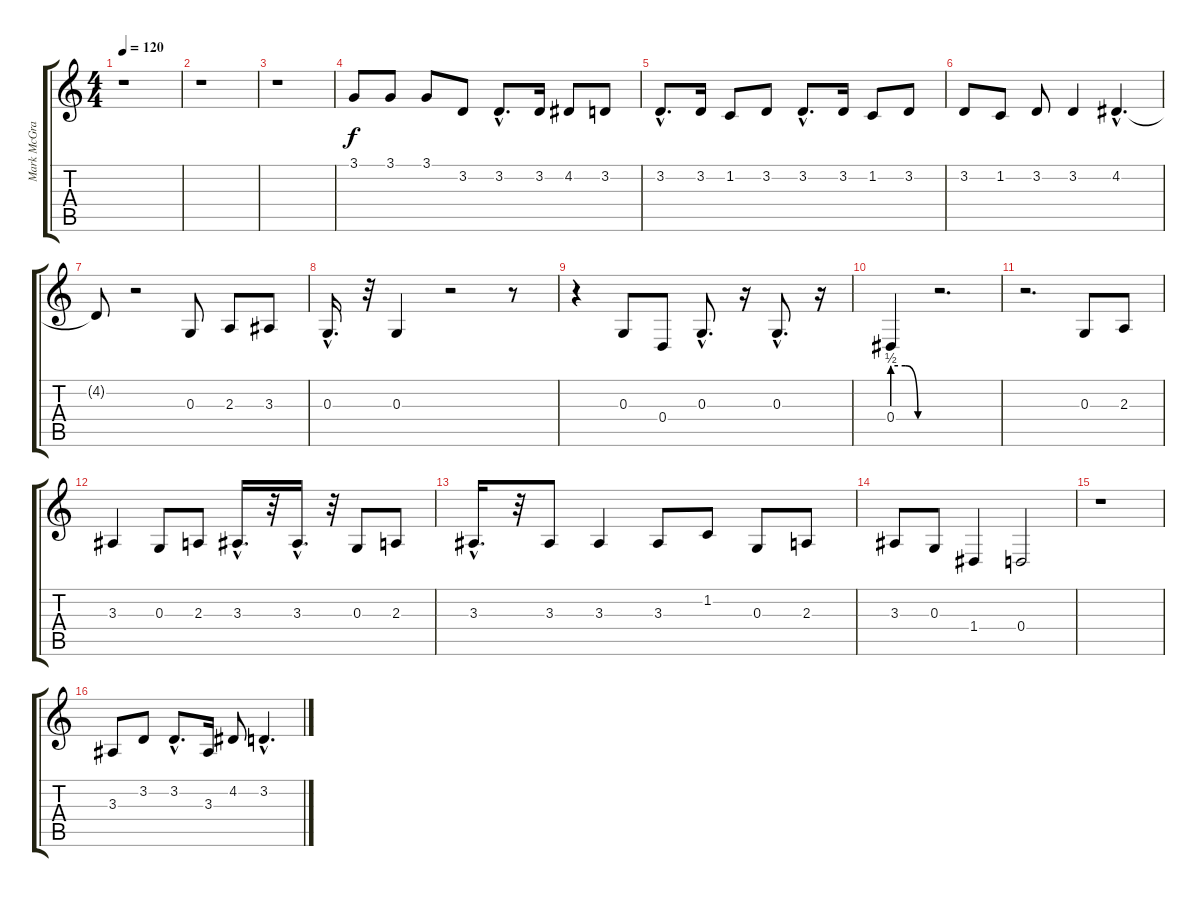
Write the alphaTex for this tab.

\track ("Mark McGrath - Voice" "Mark McGra") {instrument lead3calliope}
\staff {score tabs}
\tuning (E4 B3 G3 D3 A2 E2) {hide}
\ts (4 4)
\tempo 120
\clef g2
\ks c
r.1{dy f instrument lead3calliope} |
r.1 |
r.1 |
3.1.8{volume 16 balance 8 instrument lead3calliope} 3.1.8 3.1.8 3.2.8 3.2{hac}.8{d} 3.2.16 4.2.8 3.2.8 |
3.2{hac}.8{d} 3.2.16 1.2.8 3.2.8 3.2{hac}.8{d} 3.2.16 1.2.8 3.2.8 |
3.2.8 1.2.8 3.2.8 3.2.4 4.2{hac}.4{d} |
4.2{t}.8 r.2 0.3.8 2.3.8 3.3.8 |
0.3{hac}.16{d} r.32 0.3.4 r.2 r.8 |
r.4 0.3.8 0.4.8 0.3{hac}.8{d} r.16 0.3{hac}.8{d} r.16 |
0.4{be (custom 0 2 20 2 40 0 60 0)}.4 r.2{d} |
r.2{d} 0.3.8 2.3.8 |
3.3.4 0.3.8 2.3.8 3.3{hac}.16{d} r.32 3.3{hac}.16{d} r.32 0.3.8 2.3.8 |
3.3{hac}.16{d} r.32 3.3.8 3.3.4 3.3.8 1.2.8 0.3.8 2.3.8 |
3.3.8 0.3.8 1.4.4 0.4.2 |
r.1 |
3.3.8 3.2.8 3.2{hac}.8{d} 3.3.16 4.2.8 3.2{hac}.4{d}
